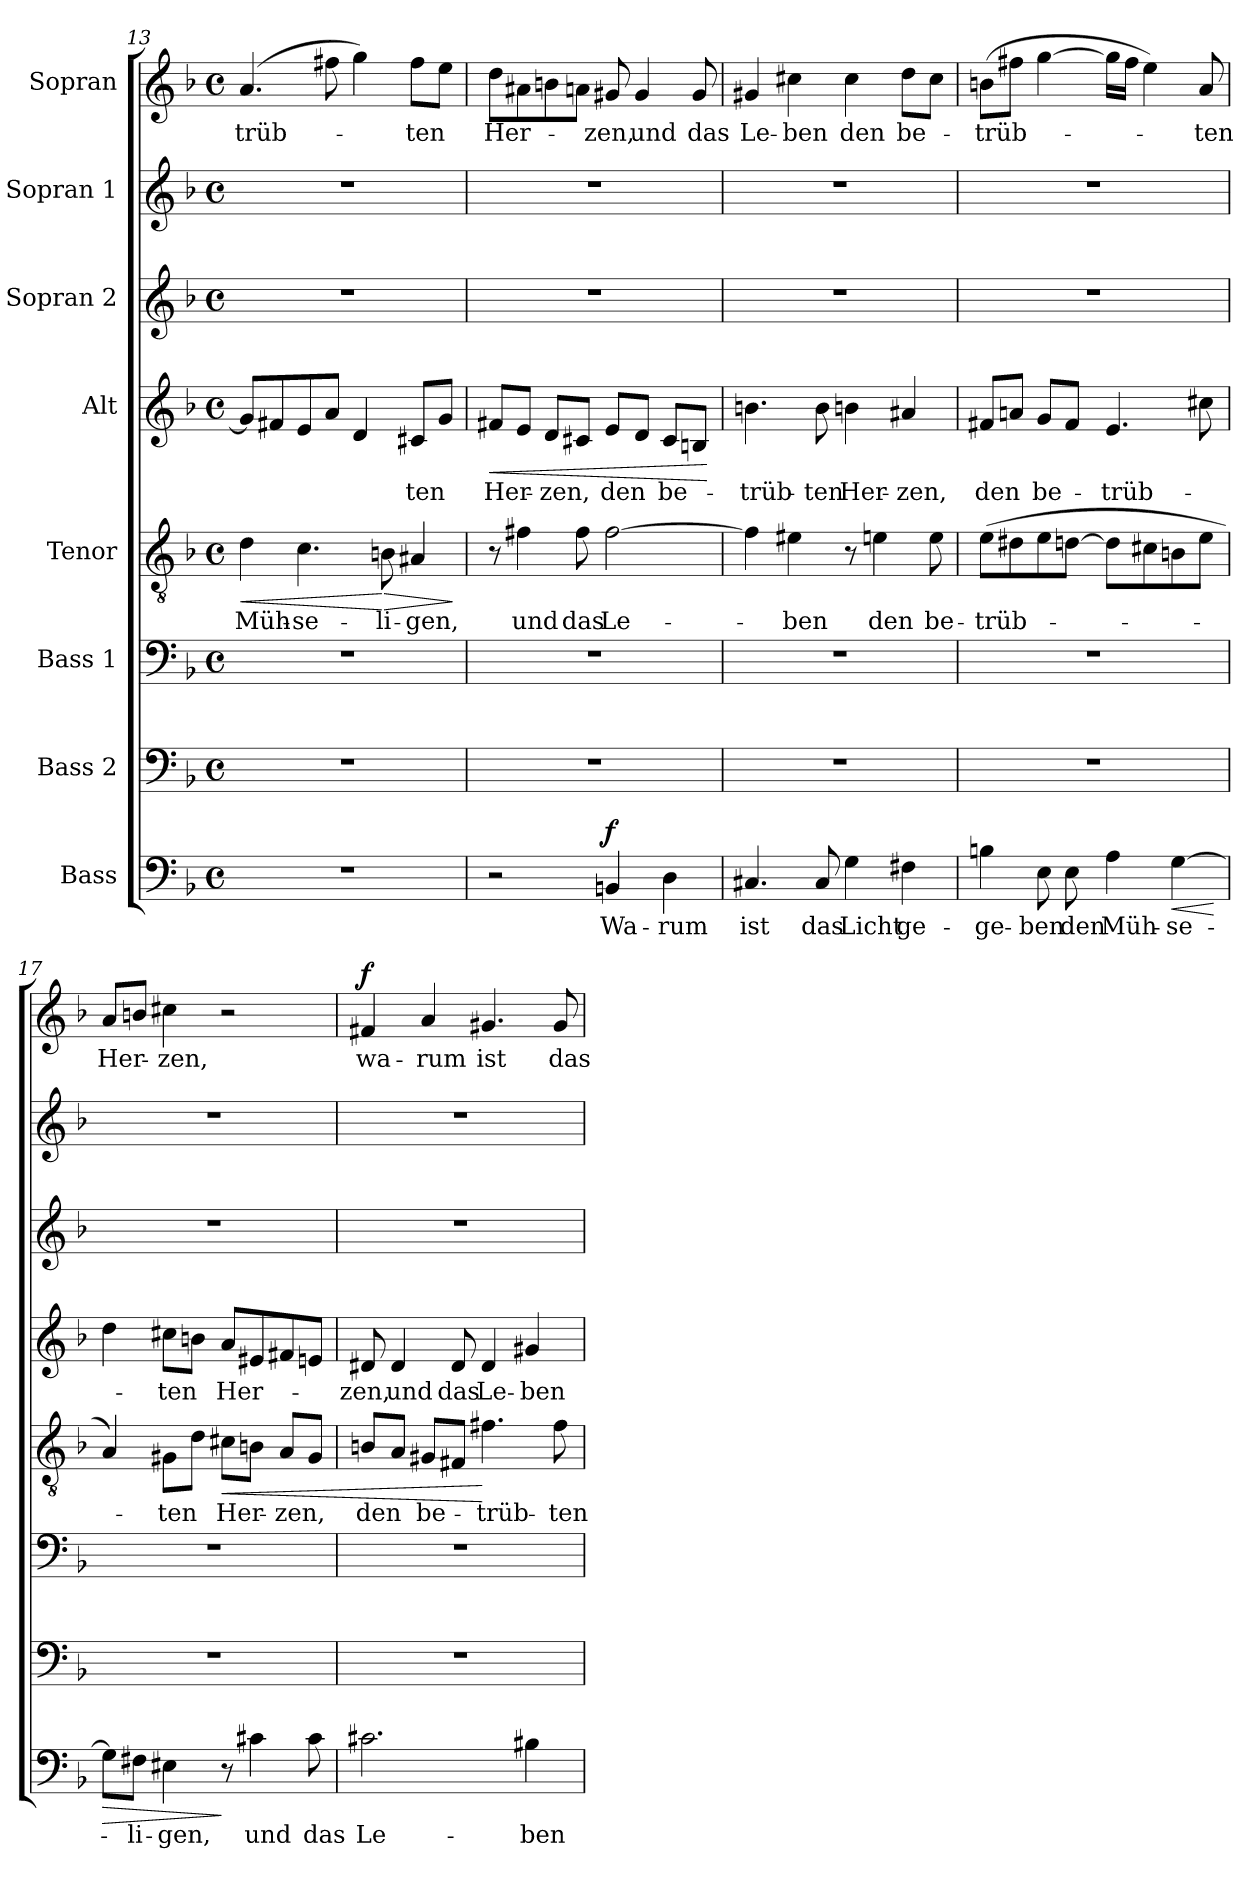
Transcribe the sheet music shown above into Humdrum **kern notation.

**kern	**text	**dynam	**kern	**kern	**kern	**text	**dynam	**kern	**text	**dynam	**kern	**kern	**kern	**text	**dynam
*part8	*part8	*part8	*part7	*part6	*part5	*part5	*part5	*part4	*part4	*part4	*part3	*part2	*part1	*part1	*part1
*staff8	*staff8	*staff8	*staff7	*staff6	*staff5	*staff5	*staff5	*staff4	*staff4	*staff4	*staff3	*staff2	*staff1	*staff1	*staff1
*I"Bass	*	*	*I"Bass 2	*I"Bass 1	*I"Tenor	*	*	*I"Alt	*	*	*I"Sopran 2	*I"Sopran 1	*I"Sopran	*	*
!!LO:LB:g=z
*clefF4	*	*	*clefF4	*clefF4	*clefGv2	*	*	*clefG2	*	*	*clefG2	*clefG2	*clefG2	*	*
*k[b-]	*	*	*k[b-]	*k[b-]	*k[b-]	*	*	*k[b-]	*	*	*k[b-]	*k[b-]	*k[b-]	*	*
*M4/4	*	*	*M4/4	*M4/4	*M4/4	*	*	*M4/4	*	*	*M4/4	*M4/4	*M4/4	*	*
*met(c)	*	*	*met(c)	*met(c)	*met(c)	*	*	*met(c)	*	*	*met(c)	*met(c)	*met(c)	*	*
=13	=13	=13	=13	=13	=13	=13	=13	=13	=13	=13	=13	=13	=13	=13	=13
!	!	!	!	!	!	!	!LO:HP:b	!	!	!	!	!	!	!	!
1r	.	.	1r	1r	4d\	Müh-	<	8g/L]	.	.	1r	1r	(4.a/	-trüb-	.
.	.	.	.	.	.	.	.	8f#X/	.	.	.	.	.	.	.
.	.	.	.	.	4.c\	se-	.	8e/	.	.	.	.	.	.	.
.	.	.	.	.	.	.	.	8a/J	.	.	.	.	8ff#X\	.	.
.	.	.	.	.	.	.	.	4d/	.	.	.	.	4gg\)	.	.
!	!	!	!	!	!	!	!LO:HP:n=1:b	!	!	!	!	!	!	!	!
.	.	.	.	.	8Bn\	li-	[ >	.	.	.	.	.	.	.	.
.	.	.	.	.	4A#X/	gen,	.	8c#X/L	-ten	.	.	.	8ff#\L	-ten	.
.	.	.	.	.	.	.	.	8g/J	.	.	.	.	8ee\J	.	.
.	.	.	.	.	.	.	]	.	.	.	.	.	.	.	.
=14	=14	=14	=14	=14	=14	=14	=14	=14	=14	=14	=14	=14	=14	=14	=14
!	!	!	!	!	!	!	!	!	!	!LO:HP:b	!	!	!	!	!
2r	.	.	1r	1r	8r	.	.	8f#X/L	Her-	<	1r	1r	8dd\L	Her-	.
.	.	.	.	.	4f#X\	und	.	8e/J	.	.	.	.	8a#X\	.	.
.	.	.	.	.	.	.	.	8d/L	-zen,	.	.	.	8bn\	.	.
.	.	.	.	.	8f#\	das	.	8c#X/J	.	.	.	.	8an\J	.	.
!	!	!LO:DY:a	!	!	!	!	!	!	!	!	!	!	!	!	!
4BBn/	Wa-	f	.	.	[2f#\	Le-	.	8e/L	den	.	.	.	8g#X/	-zen,	.
.	.	.	.	.	.	.	.	8d/J	.	.	.	.	4g#/	und	.
4D\	-rum	.	.	.	.	.	.	8c#/L	be-	.	.	.	.	.	.
.	.	.	.	.	.	.	.	8Bn/J	.	.	.	.	8g#/	das	.
.	.	.	.	.	.	.	.	.	.	[	.	.	.	.	.
=15	=15	=15	=15	=15	=15	=15	=15	=15	=15	=15	=15	=15	=15	=15	=15
4.C#X/	ist	.	1r	1r	4f#\]	.	.	4.bn\	-trüb-	.	1r	1r	4g#X/	Le-	.
.	.	.	.	.	4e#X\	-ben	.	.	.	.	.	.	4cc#X\	-ben	.
8C#/	das	.	.	.	.	.	.	8b\	-ten	.	.	.	.	.	.
4G\	Licht	.	.	.	8r	.	.	4bn\	Her-	.	.	.	4cc#\	den	.
.	.	.	.	.	4en\	den	.	.	.	.	.	.	.	.	.
4F#X\	ge-	.	.	.	.	.	.	4a#X/	-zen,	.	.	.	8dd\L	be-	.
.	.	.	.	.	8e\	be-	.	.	.	.	.	.	8cc#\J	.	.
=16	=16	=16	=16	=16	=16	=16	=16	=16	=16	=16	=16	=16	=16	=16	=16
4Bn\	-ge-	.	1r	1r	(8e\L	-trüb-	.	8f#X/L	-den	.	1r	1r	(8bn\L	-trüb-	.
.	.	.	.	.	8d#X\	.	.	8an/J	.	.	.	.	8ff#X\J	.	.
8E\	-ben	.	.	.	8e\	.	.	8g/L	be-	.	.	.	[4gg\	.	.
8E\	den	.	.	.	[8dn\J	.	.	8f#/J	.	.	.	.	.	.	.
4A\	Müh-	.	.	.	8d\L]	.	.	4.e/	-trüb-	.	.	.	16gg\LL]	.	.
.	.	.	.	.	.	.	.	.	.	.	.	.	16ff#\JJ	.	.
.	.	.	.	.	8c#X\	.	.	.	.	.	.	.	4ee\)	.	.
!	!	!LO:HP:b	!	!	!	!	!	!	!	!	!	!	!	!	!
[4G\	-se-	<	.	.	8Bn\	.	.	.	.	.	.	.	.	.	.
.	.	.	.	.	8e\J	.	.	8cc#X\	.	.	.	.	8a/	-ten	.
.	.	[	.	.	.	.	.	.	.	.	.	.	.	.	.
!!LO:PB:g=z
=17	=17	=17	=17	=17	=17	=17	=17	=17	=17	=17	=17	=17	=17	=17	=17
!	!	!LO:HP:b	!	!	!	!	!	!	!	!	!	!	!	!	!
8G\L]	.	>	1r	1r	4A/)	.	.	4dd\	.	.	1r	1r	8a/L	Her-	.
8F#X\J	-li-	.	.	.	.	.	.	.	.	.	.	.	8bn/J	.	.
4E#X\	-gen,	.	.	.	8G#X\L	-ten	.	8cc#X\L	-ten	.	.	.	4cc#X\	-zen,	.
.	.	.	.	.	8d\J	.	.	8bn\J	.	.	.	.	.	.	.
!	!	!	!	!	!	!	!LO:HP:b	!	!	!	!	!	!	!	!
8r	.	]	.	.	8c#X\L	Her-	<	8a/L	Her-	.	.	.	2r	.	.
4c#X\	und	.	.	.	8Bn\J	.	.	8e#X/	.	.	.	.	.	.	.
.	.	.	.	.	8A/L	-zen,	.	8f#X/	.	.	.	.	.	.	.
8c#\	das	.	.	.	8G#/J	.	.	8en/J	.	.	.	.	.	.	.
=18	=18	=18	=18	=18	=18	=18	=18	=18	=18	=18	=18	=18	=18	=18	=18
!	!	!	!	!	!	!	!	!	!	!	!	!	!	!	!LO:DY:a
2.c#X\	Le-	.	1r	1r	8Bn/L	den	.	8d#X/	-zen,	.	1r	1r	4f#X/	wa-	f
.	.	.	.	.	8A/J	.	.	4d#/	und	.	.	.	.	.	.
.	.	.	.	.	8G#X/L	be-	.	.	.	.	.	.	4a/	-rum	.
.	.	.	.	.	8F#X/J	.	.	8d#/	das	.	.	.	.	.	.
.	.	.	.	.	4.f#X\	-trüb-	[	4d#/	Le-	.	.	.	4.g#X/	ist	.
4B#X\	-ben	.	.	.	.	.	.	4g#X/	-ben	.	.	.	.	.	.
.	.	.	.	.	8f#\	-ten	.	.	.	.	.	.	8g#/	das	.
=	=	=	=	=	=	=	=	=	=	=	=	=	=	=	=
*-	*-	*-	*-	*-	*-	*-	*-	*-	*-	*-	*-	*-	*-	*-	*-
